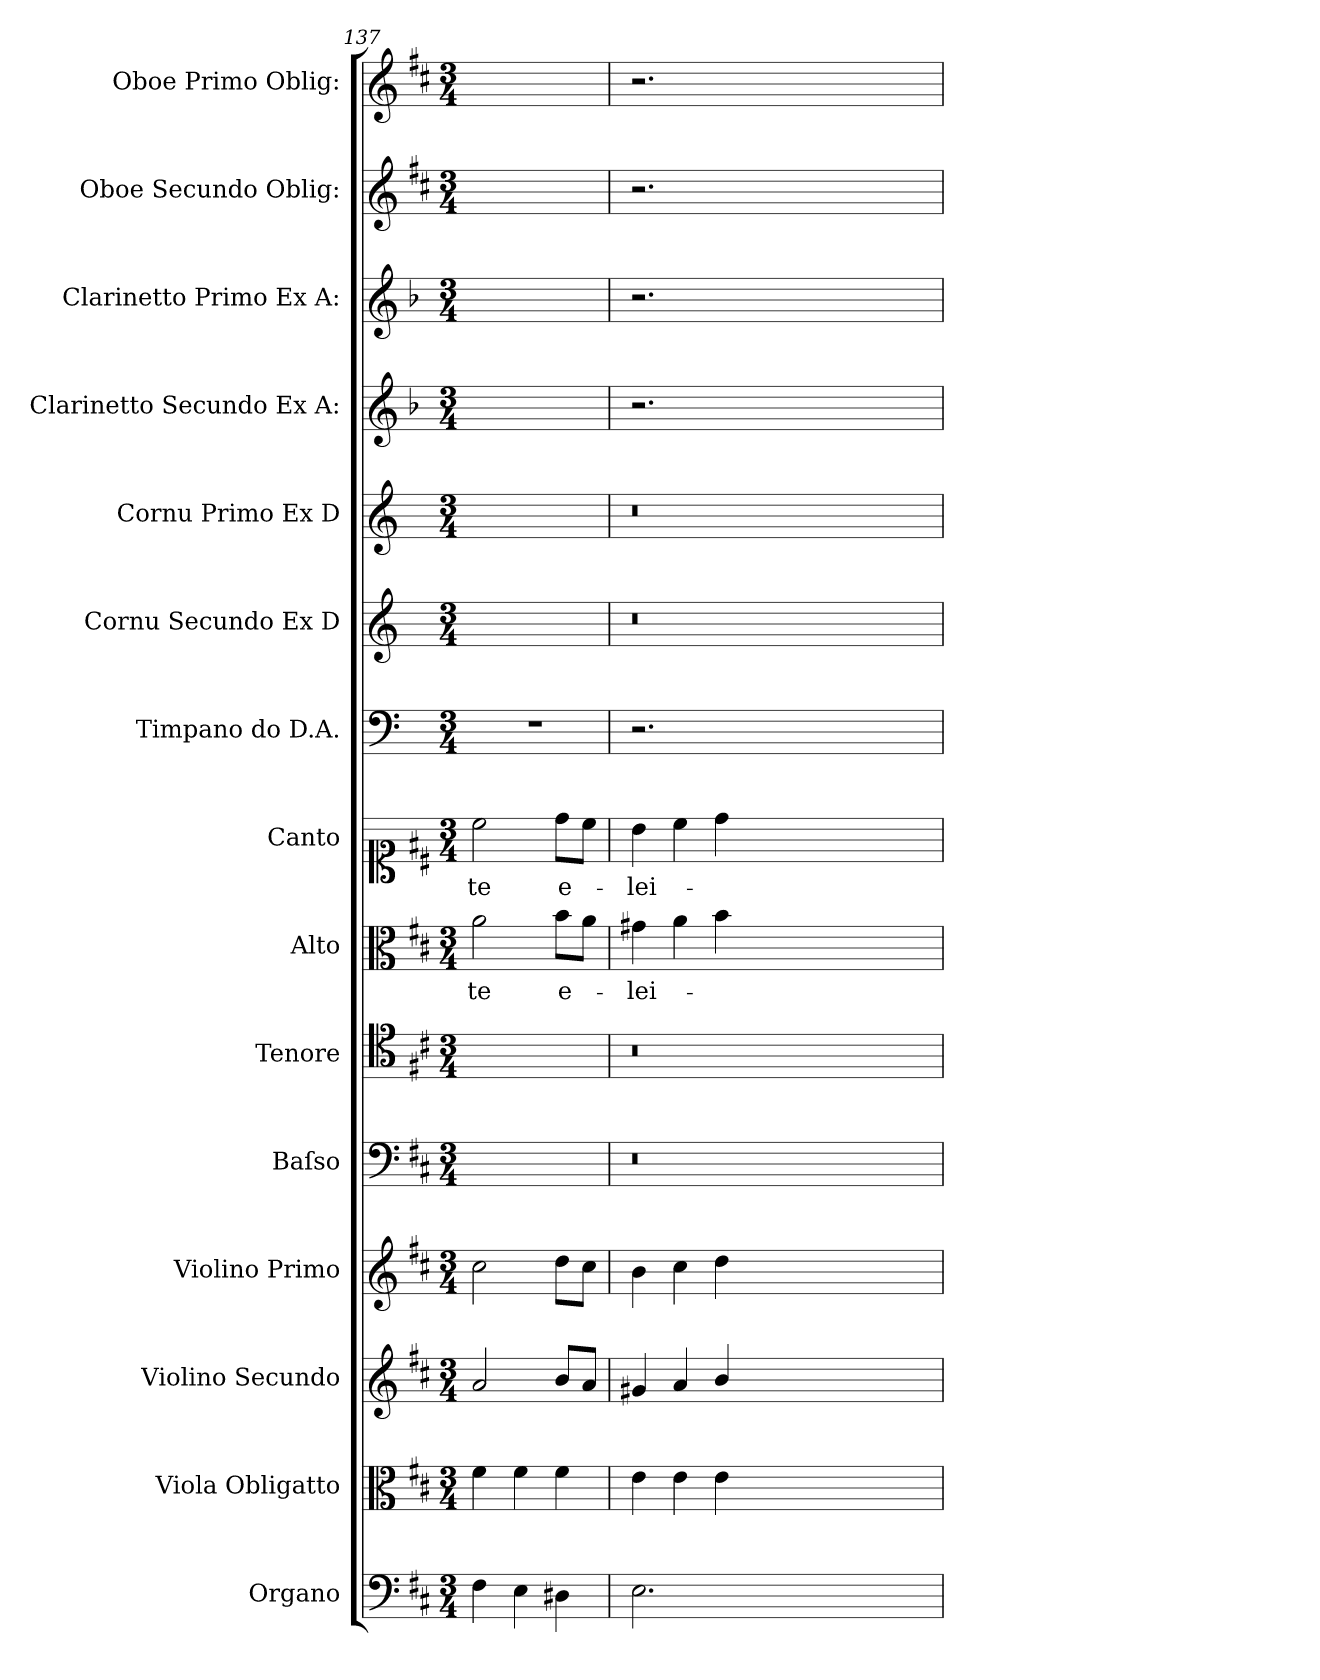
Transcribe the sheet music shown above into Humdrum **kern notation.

**kern	**kern	**kern	**kern	**kern	**kern	**kern	**text	**kern	**text	**kern	**kern	**kern	**kern	**kern	**kern	**kern
*part15	*part14	*part13	*part12	*part11	*part10	*part9	*part9	*part8	*part8	*part7	*part6	*part5	*part4	*part3	*part2	*part1
*staff15	*staff14	*staff13	*staff12	*staff11	*staff10	*staff9	*staff9	*staff8	*staff8	*staff7	*staff6	*staff5	*staff4	*staff3	*staff2	*staff1
*I"Organo	*I"Viola Obligatto	*I"Violino Secundo	*I"Violino Primo	*I"Baſso	*I"Tenore	*I"Alto	*	*I"Canto	*	*I"Timpano do D.A.	*I"Cornu Secundo Ex D	*I"Cornu Primo Ex D	*I"Clarinetto Secundo Ex A:	*I"Clarinetto Primo Ex A:	*I"Oboe Secundo Oblig:	*I"Oboe Primo Oblig:
*I'org	*I'vla obl	*I'vl 2	*I'vl 1	*I'B	*I'T	*I'A	*	*	*	*I'timp	*	*	*I'cl 2 in A	*I'cl 1 in A	*I'ob 2	*I'ob 1
*clefF4	*clefC3	*clefG2	*clefG2	*clefF4	*clefC4	*clefC3	*	*clefC1	*	*clefF4	*clefG2	*clefG2	*clefG2	*clefG2	*clefG2	*clefG2
*	*	*	*	*	*	*	*	*	*	*	*ITrd-1c-2	*ITrd-1c-2	*ITrd2c3	*ITrd2c3	*	*
*k[f#c#]	*k[f#c#]	*k[f#c#]	*k[f#c#]	*k[f#c#]	*k[f#c#]	*k[f#c#]	*	*k[f#c#]	*	*k[]	*k[f#c#]	*k[f#c#]	*k[f#c#]	*k[f#c#]	*k[f#c#]	*k[f#c#]
*M3/4	*M3/4	*M3/4	*M3/4	*M3/4	*M3/4	*M3/4	*	*M3/4	*	*M3/4	*M3/4	*M3/4	*M3/4	*M3/4	*M3/4	*M3/4
=137	=137	=137	=137	=137	=137	=137	=137	=137	=137	=137	=137	=137	=137	=137	=137	=137
4F#\	4f#\	2a/	2cc#\	2.ryy	2.ryy	2a\	-te	2cc#\	-te	2.r	2.ryy	2.ryy	2.ryy	2.ryy	2.ryy	2.ryy
4E\	4f#\	.	.	.	.	.	.	.	.	.	.	.	.	.	.	.
4D#X\	4f#\	8b/L	8dd\L	.	.	8b\L	e-	8dd\L	e-	.	.	.	.	.	.	.
.	.	8a/J	8cc#\J	.	.	8a\J	.	8cc#\J	.	.	.	.	.	.	.	.
=138	=138	=138	=138	=138	=138	=138	=138	=138	=138	=138	=138	=138	=138	=138	=138	=138
2.E\	4e\	4g#X/	4b\	0.r	0.r	4g#X\	-lei-	4b\	-lei-	2.r	0.r	0.r	2.r	2.r	2.r	2.r
.	4e\	4a/	4cc#\	.	.	4a\	.	4cc#\	.	.	.	.	.	.	.	.
.	4e\	4b/	4dd\	.	.	4b\	.	4dd\	.	.	.	.	.	.	.	.
0ryy	0ryy	0ryy	0ryy	.	.	0ryy	.	0ryy	.	0ryy	.	.	0ryy	0ryy	0ryy	0ryy
4ryy	4ryy	4ryy	4ryy	.	.	4ryy	.	4ryy	.	4ryy	.	.	4ryy	4ryy	4ryy	4ryy
=	=	=	=	=	=	=	=	=	=	=	=	=	=	=	=	=
*-	*-	*-	*-	*-	*-	*-	*-	*-	*-	*-	*-	*-	*-	*-	*-	*-
